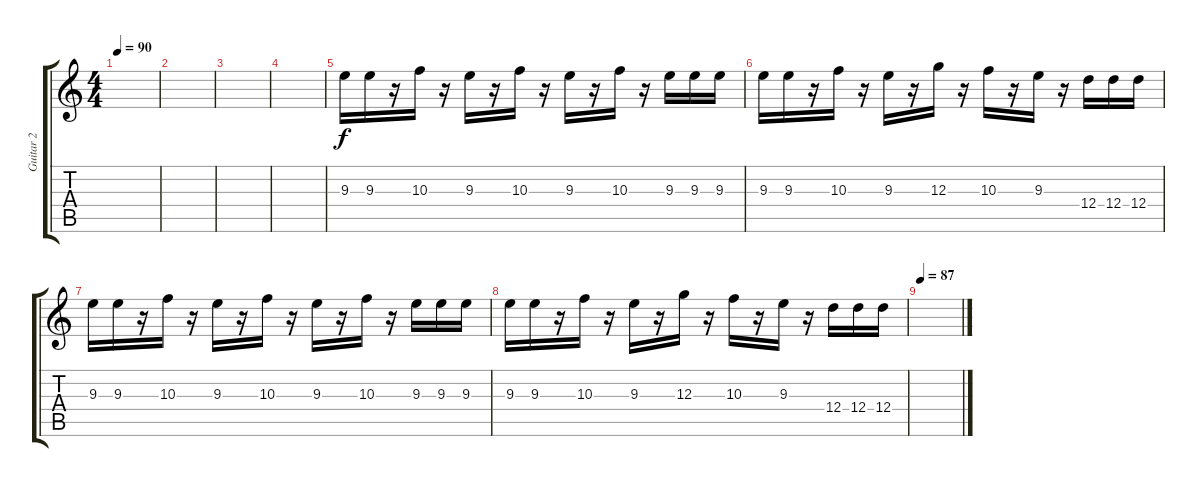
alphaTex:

\track ("Guitar 2" "Guitar 2") {instrument overdrivenguitar}
\staff {score tabs}
\tuning (E4 B3 G3 D3 A2 D2) {hide}
\ts (4 4)
\tempo 90
\clef g2
\ks c
|
|
|
|
9.3.16 9.3.16 r.16 10.3.16 r.16 9.3.16 r.16 10.3.16 r.16 9.3.16 r.16 10.3.16 r.16 9.3.16 9.3.16 9.3.16 |
9.3.16 9.3.16 r.16 10.3.16 r.16 9.3.16 r.16 12.3.16 r.16 10.3.16 r.16 9.3.16 r.16 12.4.16 12.4.16 12.4.16 |
9.3.16 9.3.16 r.16 10.3.16 r.16 9.3.16 r.16 10.3.16 r.16 9.3.16 r.16 10.3.16 r.16 9.3.16 9.3.16 9.3.16 |
9.3.16 9.3.16 r.16 10.3.16 r.16 9.3.16 r.16 12.3.16 r.16 10.3.16 r.16 9.3.16 r.16 12.4.16 12.4.16 12.4.16 |
\tempo 87
